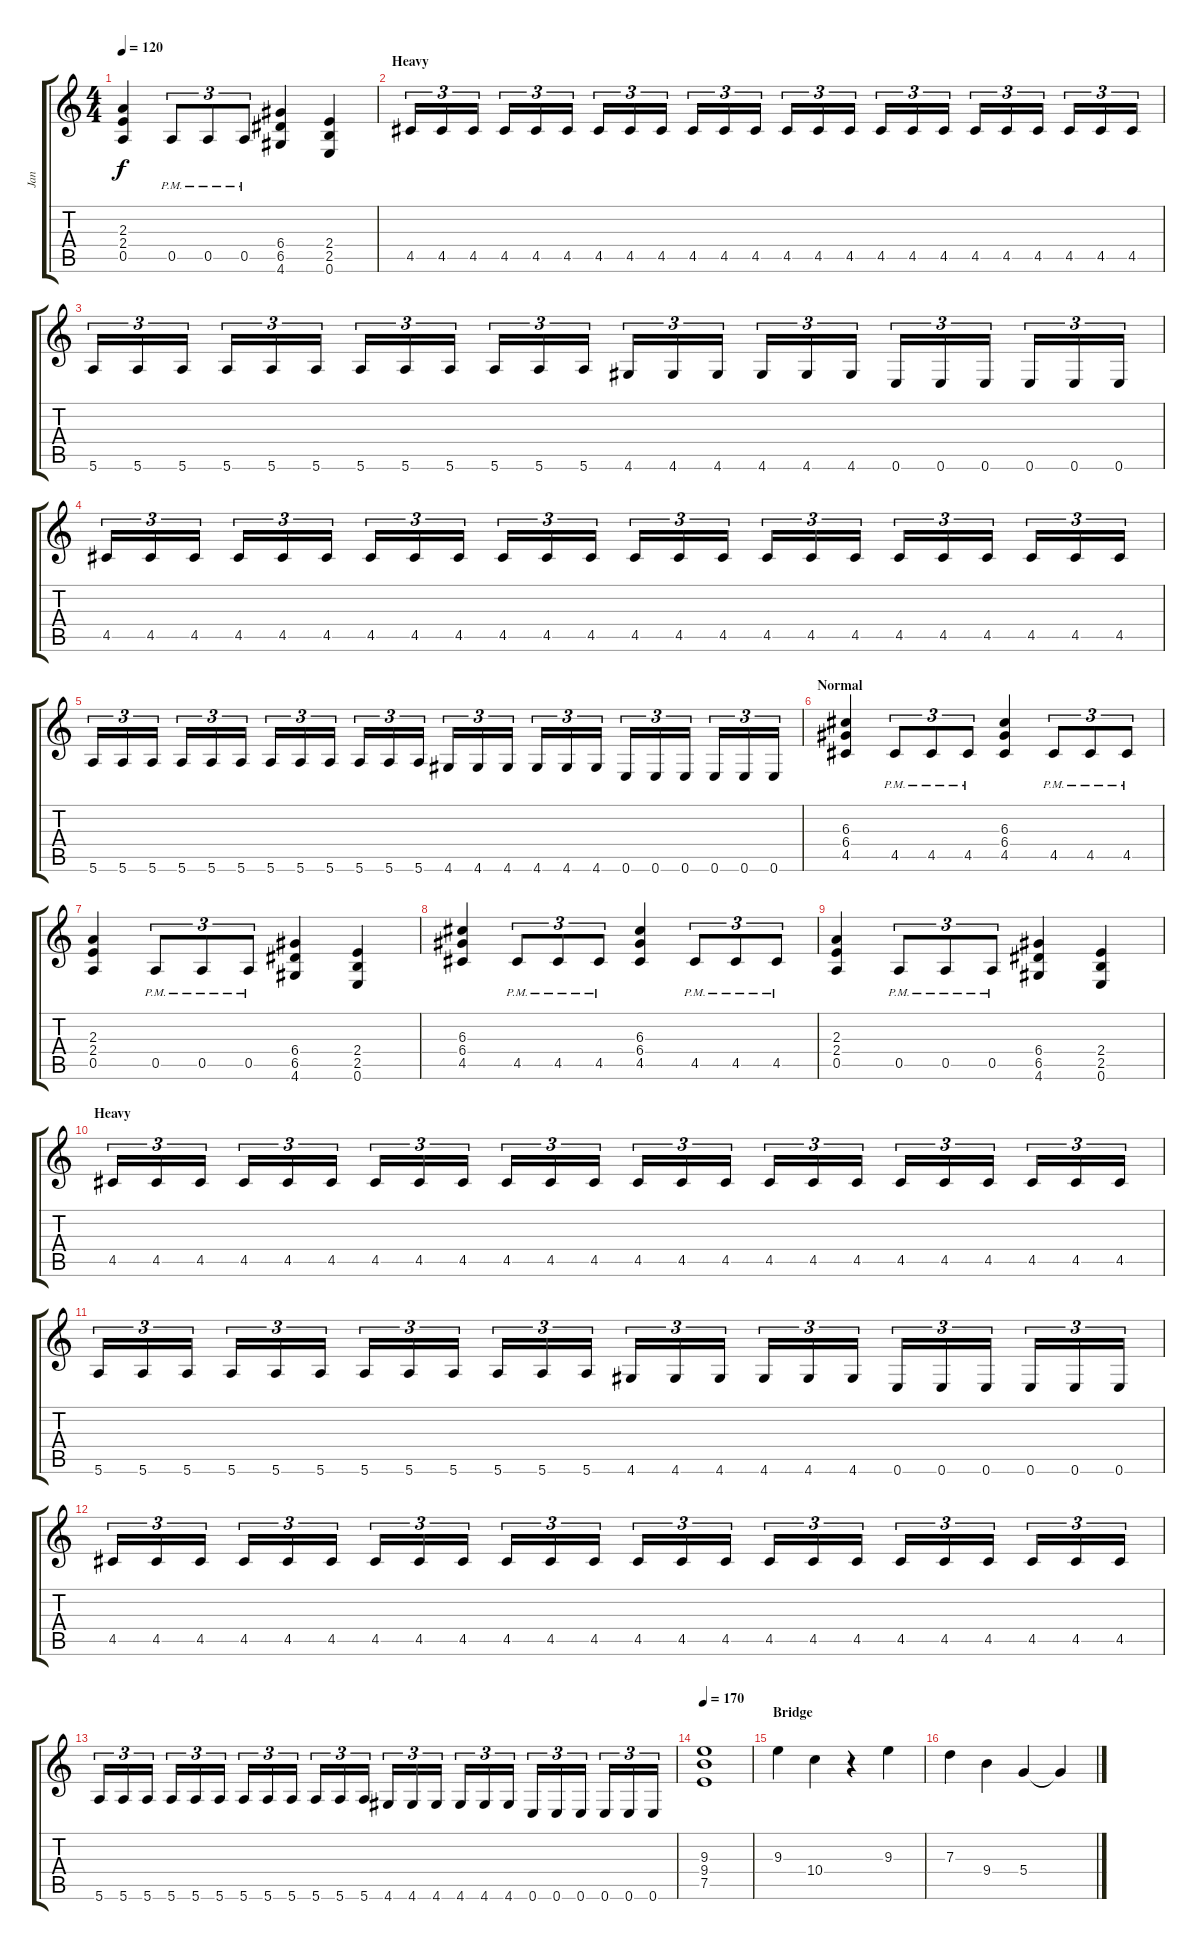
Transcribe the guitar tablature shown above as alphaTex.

\track ("Jan" "Jan") {instrument distortionguitar}
\staff {score tabs}
\tuning (E4 B3 G3 D3 A2 E2) {hide}
\ts (4 4)
\tempo 120
\clef g2
\ks c
(2.3 2.4 0.5).4{dy f} 0.5{pm}.8{tu (3 2)} 0.5{pm}.8{tu (3 2)} 0.5{pm}.8{tu (3 2)} (6.4 6.5 4.6).4 (2.4 2.5 0.6).4 |
\section ("" "Heavy")
4.5.16{tu (3 2) volume 13 balance 4} 4.5.16{tu (3 2)} 4.5.16{tu (3 2)} 4.5.16{tu (3 2)} 4.5.16{tu (3 2)} 4.5.16{tu (3 2)} 4.5.16{tu (3 2)} 4.5.16{tu (3 2)} 4.5.16{tu (3 2)} 4.5.16{tu (3 2)} 4.5.16{tu (3 2)} 4.5.16{tu (3 2)} 4.5.16{tu (3 2)} 4.5.16{tu (3 2)} 4.5.16{tu (3 2)} 4.5.16{tu (3 2)} 4.5.16{tu (3 2)} 4.5.16{tu (3 2)} 4.5.16{tu (3 2)} 4.5.16{tu (3 2)} 4.5.16{tu (3 2)} 4.5.16{tu (3 2)} 4.5.16{tu (3 2)} 4.5.16{tu (3 2)} |
5.6.16{tu (3 2)} 5.6.16{tu (3 2)} 5.6.16{tu (3 2)} 5.6.16{tu (3 2)} 5.6.16{tu (3 2)} 5.6.16{tu (3 2)} 5.6.16{tu (3 2)} 5.6.16{tu (3 2)} 5.6.16{tu (3 2)} 5.6.16{tu (3 2)} 5.6.16{tu (3 2)} 5.6.16{tu (3 2)} 4.6.16{tu (3 2)} 4.6.16{tu (3 2)} 4.6.16{tu (3 2)} 4.6.16{tu (3 2)} 4.6.16{tu (3 2)} 4.6.16{tu (3 2)} 0.6.16{tu (3 2)} 0.6.16{tu (3 2)} 0.6.16{tu (3 2)} 0.6.16{tu (3 2)} 0.6.16{tu (3 2)} 0.6.16{tu (3 2)} |
4.5.16{tu (3 2)} 4.5.16{tu (3 2)} 4.5.16{tu (3 2)} 4.5.16{tu (3 2)} 4.5.16{tu (3 2)} 4.5.16{tu (3 2)} 4.5.16{tu (3 2)} 4.5.16{tu (3 2)} 4.5.16{tu (3 2)} 4.5.16{tu (3 2)} 4.5.16{tu (3 2)} 4.5.16{tu (3 2)} 4.5.16{tu (3 2)} 4.5.16{tu (3 2)} 4.5.16{tu (3 2)} 4.5.16{tu (3 2)} 4.5.16{tu (3 2)} 4.5.16{tu (3 2)} 4.5.16{tu (3 2)} 4.5.16{tu (3 2)} 4.5.16{tu (3 2)} 4.5.16{tu (3 2)} 4.5.16{tu (3 2)} 4.5.16{tu (3 2)} |
5.6.16{tu (3 2)} 5.6.16{tu (3 2)} 5.6.16{tu (3 2)} 5.6.16{tu (3 2)} 5.6.16{tu (3 2)} 5.6.16{tu (3 2)} 5.6.16{tu (3 2)} 5.6.16{tu (3 2)} 5.6.16{tu (3 2)} 5.6.16{tu (3 2)} 5.6.16{tu (3 2)} 5.6.16{tu (3 2)} 4.6.16{tu (3 2)} 4.6.16{tu (3 2)} 4.6.16{tu (3 2)} 4.6.16{tu (3 2)} 4.6.16{tu (3 2)} 4.6.16{tu (3 2)} 0.6.16{tu (3 2)} 0.6.16{tu (3 2)} 0.6.16{tu (3 2)} 0.6.16{tu (3 2)} 0.6.16{tu (3 2)} 0.6.16{tu (3 2)} |
\section ("" "Normal")
(6.3 6.4 4.5).4{volume 10} 4.5{pm}.8{tu (3 2)} 4.5{pm}.8{tu (3 2)} 4.5{pm}.8{tu (3 2)} (6.3 6.4 4.5).4 4.5{pm}.8{tu (3 2)} 4.5{pm}.8{tu (3 2)} 4.5{pm}.8{tu (3 2)} |
(2.3 2.4 0.5).4 0.5{pm}.8{tu (3 2)} 0.5{pm}.8{tu (3 2)} 0.5{pm}.8{tu (3 2)} (6.4 6.5 4.6).4 (2.4 2.5 0.6).4 |
(6.3 6.4 4.5).4 4.5{pm}.8{tu (3 2)} 4.5{pm}.8{tu (3 2)} 4.5{pm}.8{tu (3 2)} (6.3 6.4 4.5).4 4.5{pm}.8{tu (3 2)} 4.5{pm}.8{tu (3 2)} 4.5{pm}.8{tu (3 2)} |
(2.3 2.4 0.5).4 0.5{pm}.8{tu (3 2)} 0.5{pm}.8{tu (3 2)} 0.5{pm}.8{tu (3 2)} (6.4 6.5 4.6).4 (2.4 2.5 0.6).4 |
\section ("" "Heavy")
4.5.16{tu (3 2) volume 13} 4.5.16{tu (3 2)} 4.5.16{tu (3 2)} 4.5.16{tu (3 2)} 4.5.16{tu (3 2)} 4.5.16{tu (3 2)} 4.5.16{tu (3 2)} 4.5.16{tu (3 2)} 4.5.16{tu (3 2)} 4.5.16{tu (3 2)} 4.5.16{tu (3 2)} 4.5.16{tu (3 2)} 4.5.16{tu (3 2)} 4.5.16{tu (3 2)} 4.5.16{tu (3 2)} 4.5.16{tu (3 2)} 4.5.16{tu (3 2)} 4.5.16{tu (3 2)} 4.5.16{tu (3 2)} 4.5.16{tu (3 2)} 4.5.16{tu (3 2)} 4.5.16{tu (3 2)} 4.5.16{tu (3 2)} 4.5.16{tu (3 2)} |
5.6.16{tu (3 2)} 5.6.16{tu (3 2)} 5.6.16{tu (3 2)} 5.6.16{tu (3 2)} 5.6.16{tu (3 2)} 5.6.16{tu (3 2)} 5.6.16{tu (3 2)} 5.6.16{tu (3 2)} 5.6.16{tu (3 2)} 5.6.16{tu (3 2)} 5.6.16{tu (3 2)} 5.6.16{tu (3 2)} 4.6.16{tu (3 2)} 4.6.16{tu (3 2)} 4.6.16{tu (3 2)} 4.6.16{tu (3 2)} 4.6.16{tu (3 2)} 4.6.16{tu (3 2)} 0.6.16{tu (3 2)} 0.6.16{tu (3 2)} 0.6.16{tu (3 2)} 0.6.16{tu (3 2)} 0.6.16{tu (3 2)} 0.6.16{tu (3 2)} |
4.5.16{tu (3 2)} 4.5.16{tu (3 2)} 4.5.16{tu (3 2)} 4.5.16{tu (3 2)} 4.5.16{tu (3 2)} 4.5.16{tu (3 2)} 4.5.16{tu (3 2)} 4.5.16{tu (3 2)} 4.5.16{tu (3 2)} 4.5.16{tu (3 2)} 4.5.16{tu (3 2)} 4.5.16{tu (3 2)} 4.5.16{tu (3 2)} 4.5.16{tu (3 2)} 4.5.16{tu (3 2)} 4.5.16{tu (3 2)} 4.5.16{tu (3 2)} 4.5.16{tu (3 2)} 4.5.16{tu (3 2)} 4.5.16{tu (3 2)} 4.5.16{tu (3 2)} 4.5.16{tu (3 2)} 4.5.16{tu (3 2)} 4.5.16{tu (3 2)} |
5.6.16{tu (3 2)} 5.6.16{tu (3 2)} 5.6.16{tu (3 2)} 5.6.16{tu (3 2)} 5.6.16{tu (3 2)} 5.6.16{tu (3 2)} 5.6.16{tu (3 2)} 5.6.16{tu (3 2)} 5.6.16{tu (3 2)} 5.6.16{tu (3 2)} 5.6.16{tu (3 2)} 5.6.16{tu (3 2)} 4.6.16{tu (3 2)} 4.6.16{tu (3 2)} 4.6.16{tu (3 2)} 4.6.16{tu (3 2)} 4.6.16{tu (3 2)} 4.6.16{tu (3 2)} 0.6.16{tu (3 2)} 0.6.16{tu (3 2)} 0.6.16{tu (3 2)} 0.6.16{tu (3 2)} 0.6.16{tu (3 2)} 0.6.16{tu (3 2)} |
\tempo 170
(9.3 9.4 7.5).1{volume 10 balance 4} |
\section ("" "Bridge")
9.3.4 10.4.4 r.4 9.3.4 |
7.3.4 9.4.4 5.4.4 5.4{t}.4
